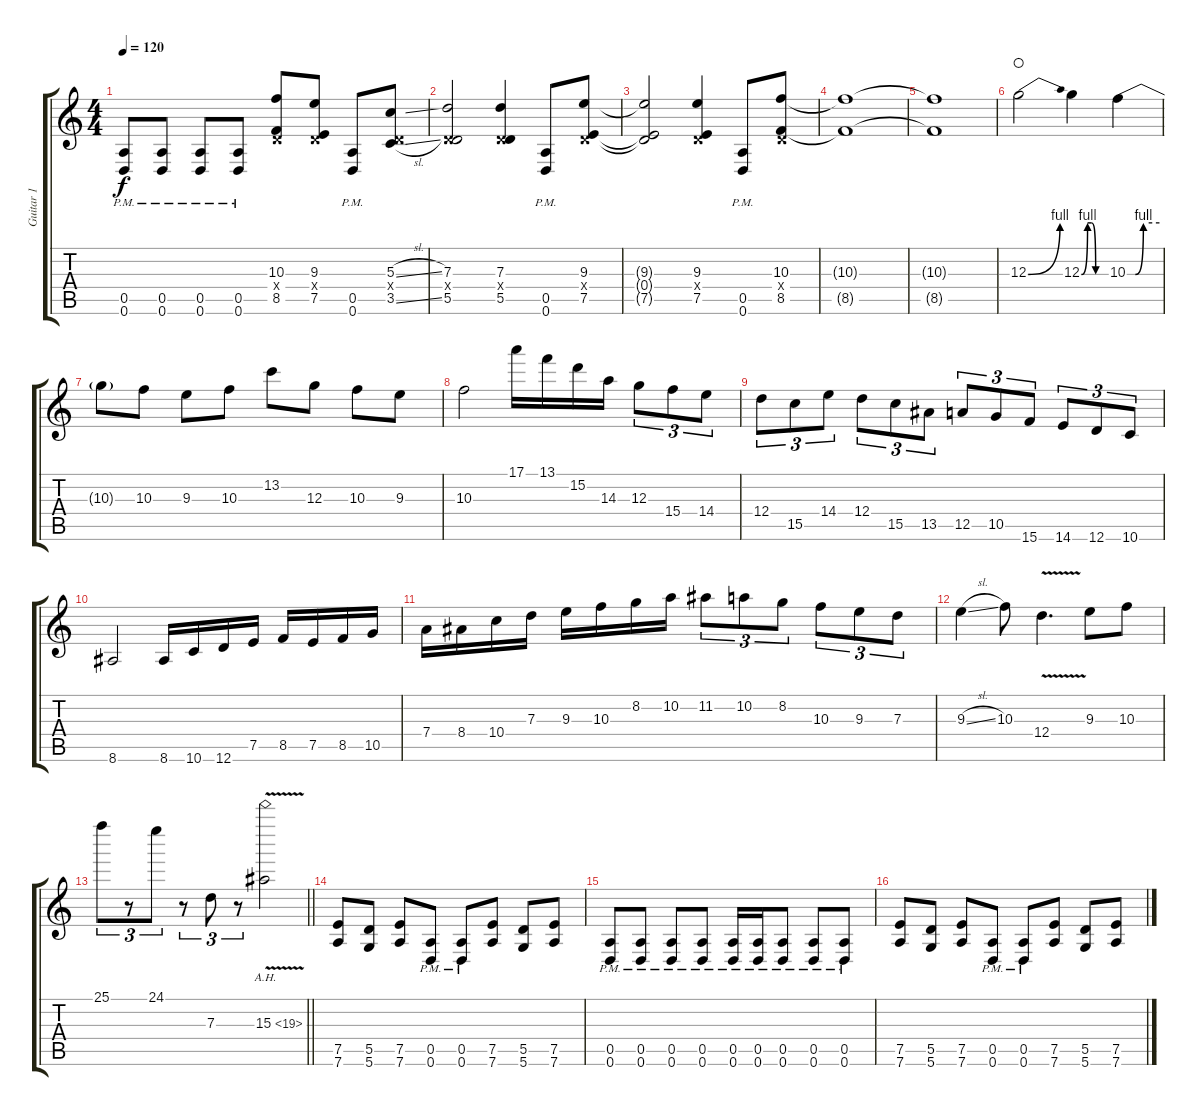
\track ("Guitar 1" "Guitar 1") {instrument distortionguitar}
\staff {score tabs}
\tuning (E4 B3 G3 D3 A2 D2) {hide}
\ts (4 4)
\tempo 120
\clef g2
\ks c
(0.5{pm} 0.6{pm}).8{dy f} (0.5{pm} 0.6{pm}).8 (0.5{pm} 0.6{pm}).8 (0.5{pm} 0.6{pm}).8 (10.3 0.4{x} 8.5).8 (9.3 0.4{x} 7.5).8 (0.5{pm} 0.6{pm}).8 (5.3{sl} 0.4{x} 3.5{sl}).8 |
(7.3 0.4{x} 5.5).2 (7.3 0.4{x} 5.5).4 (0.5{pm} 0.6{pm}).8 (9.3 0.4{x} 7.5).8 |
(9.3{t} 0.4{t} 7.5{t}).2 (9.3 0.4{x} 7.5).4 (0.5{pm} 0.6{pm}).8 (10.3 0.4{x} 8.5).8 |
(10.3{t} 8.5{t}).1 |
(10.3{t} 8.5{t}).1 |
12.3{be (bend 0 0 60 4)}.2{waho} 12.3{be (custom 0 0 15 4 25 4 35 0 45 0 60 0)}.4 10.3{be (custom 0 0 15 0 30 4 60 4)}.4 |
10.3{t}.8 10.3.8 9.3.8 10.3.8 13.2.8 12.3.8 10.3.8 9.3.8 |
10.3.2 17.1.16 13.1.16 15.2.16 14.3.16 12.3.8{tu (3 2)} 15.4.8{tu (3 2)} 14.4.8{tu (3 2)} |
12.4.8{tu (3 2)} 15.5.8{tu (3 2)} 14.4.8{tu (3 2)} 12.4.8{tu (3 2)} 15.5.8{tu (3 2)} 13.5.8{tu (3 2)} 12.5.8{tu (3 2)} 10.5.8{tu (3 2)} 15.6.8{tu (3 2)} 14.6.8{tu (3 2)} 12.6.8{tu (3 2)} 10.6.8{tu (3 2)} |
8.6.2 8.6.16 10.6.16 12.6.16 7.5.16 8.5.16 7.5.16 8.5.16 10.5.16 |
7.4.16 8.4.16 10.4.16 7.3.16 9.3.16 10.3.16 8.2.16 10.2.16 11.2.8{tu (3 2)} 10.2.8{tu (3 2)} 8.2.8{tu (3 2)} 10.3.8{tu (3 2)} 9.3.8{tu (3 2)} 7.3.8{tu (3 2)} |
9.3{sl}.4 10.3.8 12.4{v}.4{d} 9.3.8 10.3.8 |
\barLineRight lightlight
25.1.8{tu (3 2)} r.8{tu (3 2)} 24.1.8{tu (3 2)} r.8{tu (3 2)} 7.3.8{tu (3 2)} r.8{tu (3 2)} 15.3{ah 4 v}.2 |
(7.5 7.6).8 (5.5 5.6).8 (7.5 7.6).8 (0.5{pm} 0.6{pm}).8 (0.5{pm} 0.6{pm}).8 (7.5 7.6).8 (5.5 5.6).8 (7.5 7.6).8 |
(0.5{pm} 0.6{pm}).8 (0.5{pm} 0.6{pm}).8 (0.5{pm} 0.6{pm}).8 (0.5{pm} 0.6{pm}).8 (0.5{pm} 0.6{pm}).16 (0.5{pm} 0.6{pm}).16 (0.5{pm} 0.6{pm}).8 (0.5{pm} 0.6{pm}).8 (0.5{pm} 0.6{pm}).8 |
(7.5 7.6).8 (5.5 5.6).8 (7.5 7.6).8 (0.5{pm} 0.6{pm}).8 (0.5{pm} 0.6{pm}).8 (7.5 7.6).8 (5.5 5.6).8 (7.5 7.6).8
